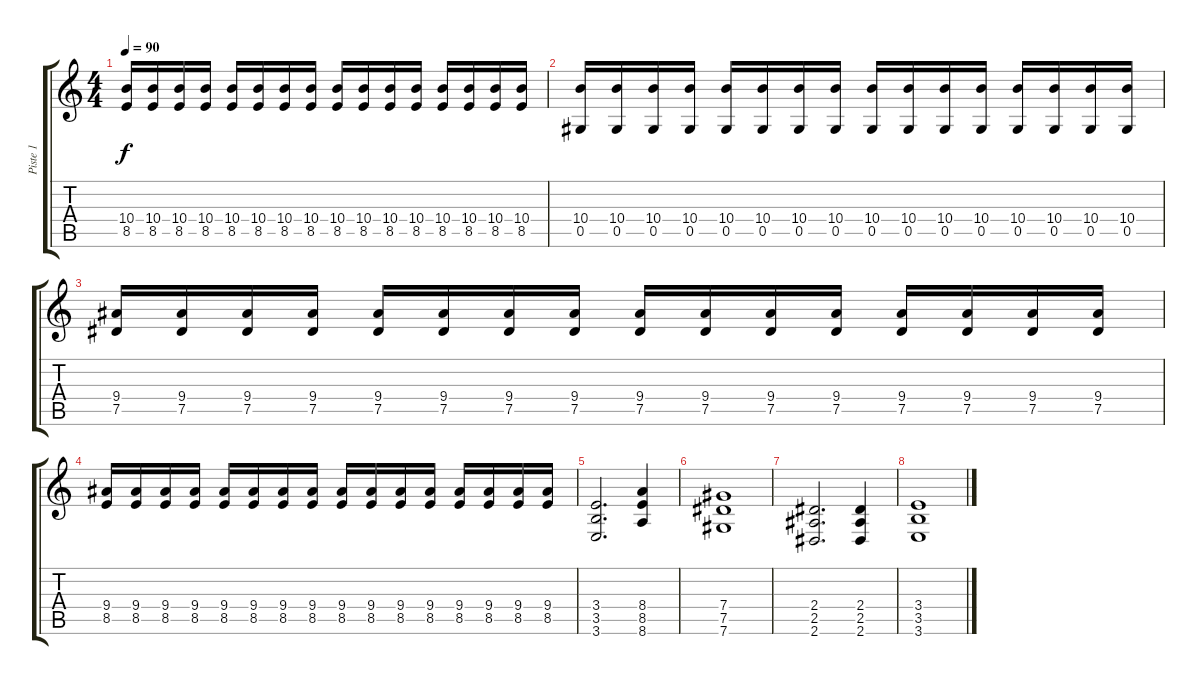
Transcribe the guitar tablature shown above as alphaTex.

\track ("Piste 1" "Piste 1") {instrument electricguitarclean}
\staff {score tabs}
\tuning (Eb4 Bb3 Gb3 Db3 Ab2 Db2) {hide}
\ts (4 4)
\tempo 90
\clef g2
\ks c
(10.4 8.5).16{dy f} (10.4 8.5).16 (10.4 8.5).16 (10.4 8.5).16 (10.4 8.5).16 (10.4 8.5).16 (10.4 8.5).16 (10.4 8.5).16 (10.4 8.5).16 (10.4 8.5).16 (10.4 8.5).16 (10.4 8.5).16 (10.4 8.5).16 (10.4 8.5).16 (10.4 8.5).16 (10.4 8.5).16 |
(10.4 0.5).16 (10.4 0.5).16 (10.4 0.5).16 (10.4 0.5).16 (10.4 0.5).16 (10.4 0.5).16 (10.4 0.5).16 (10.4 0.5).16 (10.4 0.5).16 (10.4 0.5).16 (10.4 0.5).16 (10.4 0.5).16 (10.4 0.5).16 (10.4 0.5).16 (10.4 0.5).16 (10.4 0.5).16 |
(9.4 7.5).16 (9.4 7.5).16 (9.4 7.5).16 (9.4 7.5).16 (9.4 7.5).16 (9.4 7.5).16 (9.4 7.5).16 (9.4 7.5).16 (9.4 7.5).16 (9.4 7.5).16 (9.4 7.5).16 (9.4 7.5).16 (9.4 7.5).16 (9.4 7.5).16 (9.4 7.5).16 (9.4 7.5).16 |
(9.4 8.5).16 (9.4 8.5).16 (9.4 8.5).16 (9.4 8.5).16 (9.4 8.5).16 (9.4 8.5).16 (9.4 8.5).16 (9.4 8.5).16 (9.4 8.5).16 (9.4 8.5).16 (9.4 8.5).16 (9.4 8.5).16 (9.4 8.5).16 (9.4 8.5).16 (9.4 8.5).16 (9.4 8.5).16 |
(3.4 3.5 3.6).2{d} (8.4 8.5 8.6).4 |
(7.4 7.5 7.6).1 |
(2.4 2.5 2.6).2{d} (2.4 2.5 2.6).4 |
(3.4 3.5 3.6).1
